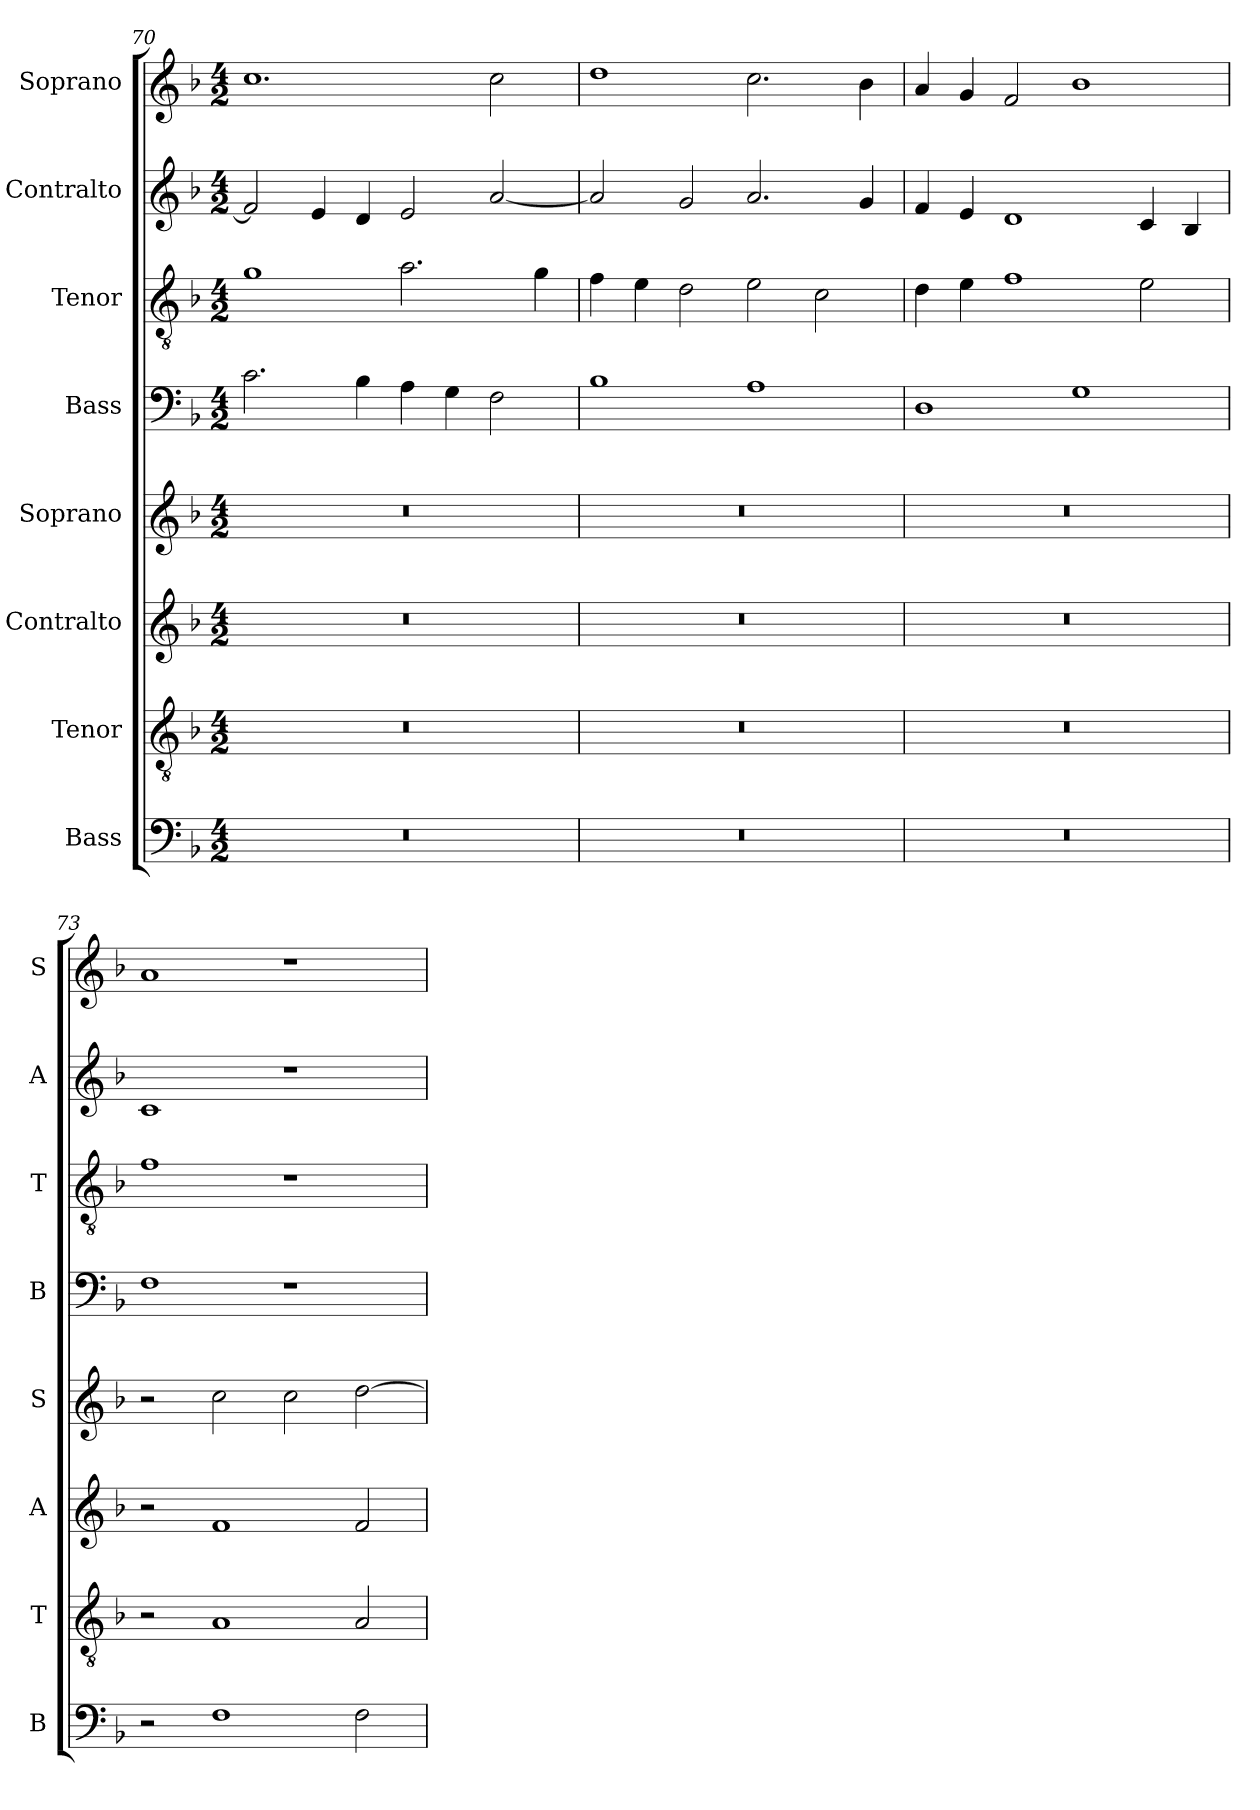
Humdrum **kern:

**kern	**kern	**kern	**kern	**kern	**kern	**kern	**kern
*part8	*part7	*part6	*part5	*part4	*part3	*part2	*part1
*staff8	*staff7	*staff6	*staff5	*staff4	*staff3	*staff2	*staff1
*I"Bass	*I"Tenor	*I"Contralto	*I"Soprano	*I"Bass	*I"Tenor	*I"Contralto	*I"Soprano
*I'B	*I'T	*I'A	*I'S	*I'B	*I'T	*I'A	*I'S
*clefF4	*clefGv2	*clefG2	*clefG2	*clefF4	*clefGv2	*clefG2	*clefG2
*k[b-]	*k[b-]	*k[b-]	*k[b-]	*k[b-]	*k[b-]	*k[b-]	*k[b-]
*G:dor	*G:dor	*G:dor	*G:dor	*G:dor	*G:dor	*G:dor	*G:dor
*M4/2	*M4/2	*M4/2	*M4/2	*M4/2	*M4/2	*M4/2	*M4/2
=70	=70	=70	=70	=70	=70	=70	=70
0r	0r	0r	0r	2.c	1g	2f]	1.cc
.	.	.	.	.	.	4e	.
.	.	.	.	4B-	.	4d	.
.	.	.	.	4A	2.a	2e	.
.	.	.	.	4G	.	.	.
.	.	.	.	2F	.	[2a	2cc
.	.	.	.	.	4g	.	.
=71	=71	=71	=71	=71	=71	=71	=71
0r	0r	0r	0r	1B-	4f	2a]	1dd
.	.	.	.	.	4e	.	.
.	.	.	.	.	2d	2g	.
.	.	.	.	1A	2e	2.a	2.cc
.	.	.	.	.	2c	.	.
.	.	.	.	.	.	4g	4b-
=72	=72	=72	=72	=72	=72	=72	=72
0r	0r	0r	0r	1D	4d	4f	4a
.	.	.	.	.	4e	4e	4g
.	.	.	.	.	1f	1d	2f
.	.	.	.	1G	.	.	1b-
.	.	.	.	.	2e	4c	.
.	.	.	.	.	.	4B-	.
=73	=73	=73	=73	=73	=73	=73	=73
2r	2r	2r	2r	1F	1f	1c	1a
1F	1A	1f	2cc	.	.	.	.
.	.	.	2cc	1r	1r	1r	1r
2F	2A	2f	[2dd	.	.	.	.
=	=	=	=	=	=	=	=
*-	*-	*-	*-	*-	*-	*-	*-
